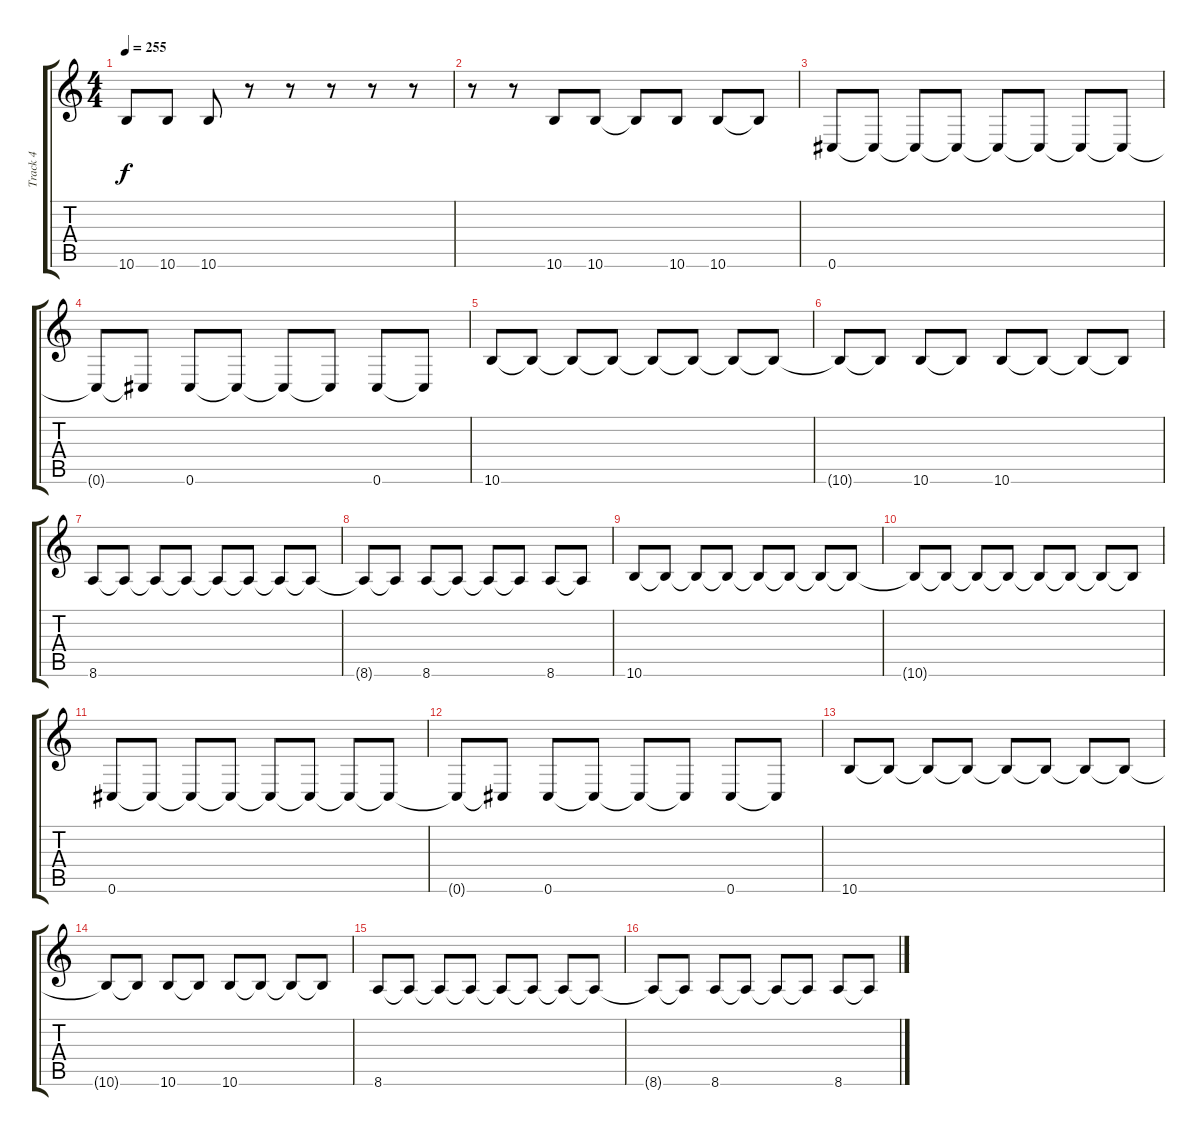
\track ("Track 4" "Track 4") {instrument electricbasspick}
\staff {score tabs}
\tuning (Eb4 Bb3 Gb3 Db3 Ab2 Db2) {hide}
\ts (4 4)
\tempo 255
\clef g2
\ks c
10.6{t}.8{dy f} 10.6.8 10.6.8 r.8 r.8 r.8 r.8 r.8 |
r.8 r.8 10.6.8 10.6.8 10.6{t}.8 10.6.8 10.6.8 10.6{t}.8 |
0.6.8 0.6{t}.8 0.6{t}.8 0.6{t}.8 0.6{t}.8 0.6{t}.8 0.6{t}.8 0.6{t}.8 |
0.6{t}.8 0.6{t}.8 0.6.8 0.6{t}.8 0.6{t}.8 0.6{t}.8 0.6.8 0.6{t}.8 |
10.6.8 10.6{t}.8 10.6{t}.8 10.6{t}.8 10.6{t}.8 10.6{t}.8 10.6{t}.8 10.6{t}.8 |
10.6{t}.8 10.6{t}.8 10.6.8 10.6{t}.8 10.6.8 10.6{t}.8 10.6{t}.8 10.6{t}.8 |
8.6.8 8.6{t}.8 8.6{t}.8 8.6{t}.8 8.6{t}.8 8.6{t}.8 8.6{t}.8 8.6{t}.8 |
8.6{t}.8 8.6{t}.8 8.6.8 8.6{t}.8 8.6{t}.8 8.6{t}.8 8.6.8 8.6{t}.8 |
10.6.8 10.6{t}.8 10.6{t}.8 10.6{t}.8 10.6{t}.8 10.6{t}.8 10.6{t}.8 10.6{t}.8 |
10.6{t}.8 10.6{t}.8 10.6{t}.8 10.6{t}.8 10.6{t}.8 10.6{t}.8 10.6{t}.8 10.6{t}.8 |
0.6.8 0.6{t}.8 0.6{t}.8 0.6{t}.8 0.6{t}.8 0.6{t}.8 0.6{t}.8 0.6{t}.8 |
0.6{t}.8 0.6{t}.8 0.6.8 0.6{t}.8 0.6{t}.8 0.6{t}.8 0.6.8 0.6{t}.8 |
10.6.8 10.6{t}.8 10.6{t}.8 10.6{t}.8 10.6{t}.8 10.6{t}.8 10.6{t}.8 10.6{t}.8 |
10.6{t}.8 10.6{t}.8 10.6.8 10.6{t}.8 10.6.8 10.6{t}.8 10.6{t}.8 10.6{t}.8 |
8.6.8 8.6{t}.8 8.6{t}.8 8.6{t}.8 8.6{t}.8 8.6{t}.8 8.6{t}.8 8.6{t}.8 |
8.6{t}.8 8.6{t}.8 8.6.8 8.6{t}.8 8.6{t}.8 8.6{t}.8 8.6.8 8.6{t}.8
